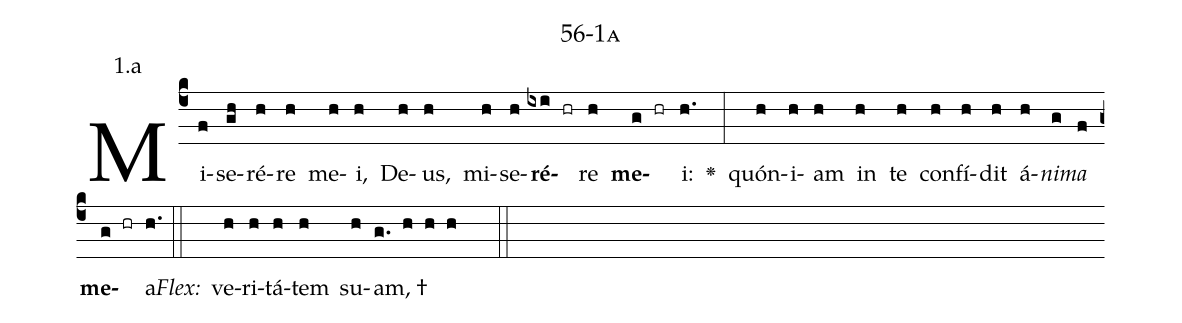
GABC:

name: 56-1a;
annotation: 1.a;
%%
(c4)Mi(f)se(gh)ré(h)re(h) me(h)i,(h) De(h)us,(h) mi(h)se(h)<b>ré</b>(ixi hr)re(h) <b>me</b>(g hr)i:(h.) <v>\greheightstar</v>(:) quón(h)i(h)am(h) in(h) te(h) con(h)fí(h)dit(h) á(h)<i>ni</i>(g)<i>ma</i>(f) <b>me</b>(g hr)a.(h.) (::)
<i>Flex:</i>()  ve(h)ri(h)tá(h)tem(h) su(h)am, †(g. h h h  ::)

%E(h) u(h) o(g) u(f) a(g) e.(h.) (::)
